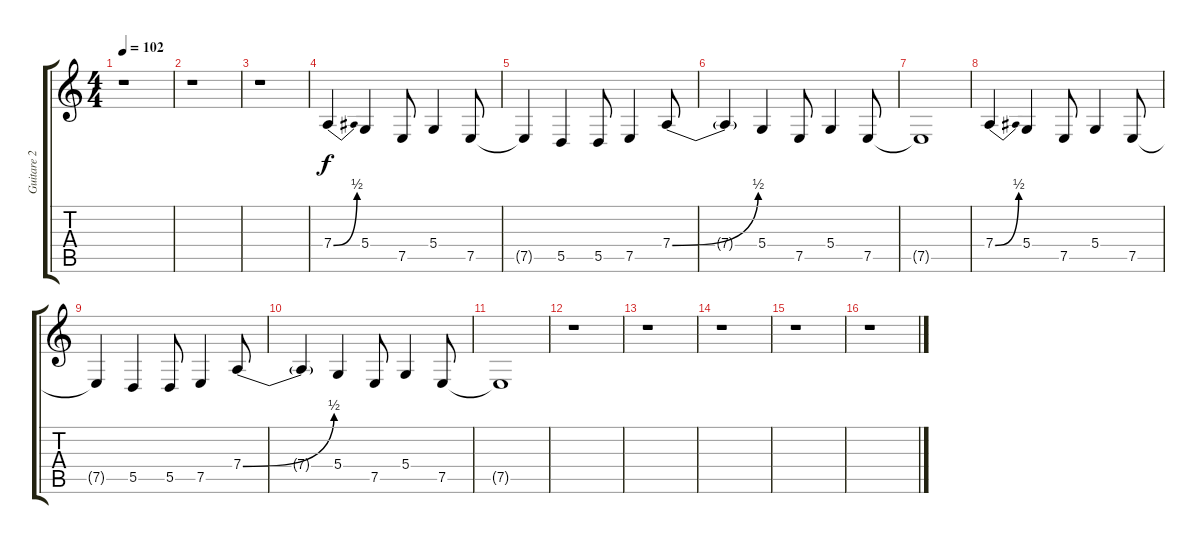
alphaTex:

\track ("Guitare 2 Wah Wah" "Guitare 2 ") {instrument frenchhorn}
\staff {score tabs}
\tuning (E4 B3 G3 D3 A2 E2) {hide}
\ts (4 4)
\tempo 102
\clef g2
\ks c
r.1{dy f} |
r.1 |
r.1 |
7.4{be (bend 0 0 60 2)}.4 5.4.4 7.5.8 5.4.4 7.5.8 |
7.5{t}.4 5.5.4 5.5.8 7.5.4 7.4{be (bend 0 0 60 2)}.8 |
7.4{t}.4 5.4.4 7.5.8 5.4.4 7.5.8 |
7.5{t}.1 |
7.4{be (bend 0 0 60 2)}.4 5.4.4 7.5.8 5.4.4 7.5.8 |
7.5{t}.4 5.5.4 5.5.8 7.5.4 7.4{be (bend 0 0 60 2)}.8 |
7.4{t}.4 5.4.4 7.5.8 5.4.4 7.5.8 |
7.5{t}.1 |
r.1 |
r.1 |
r.1 |
r.1 |
r.1
